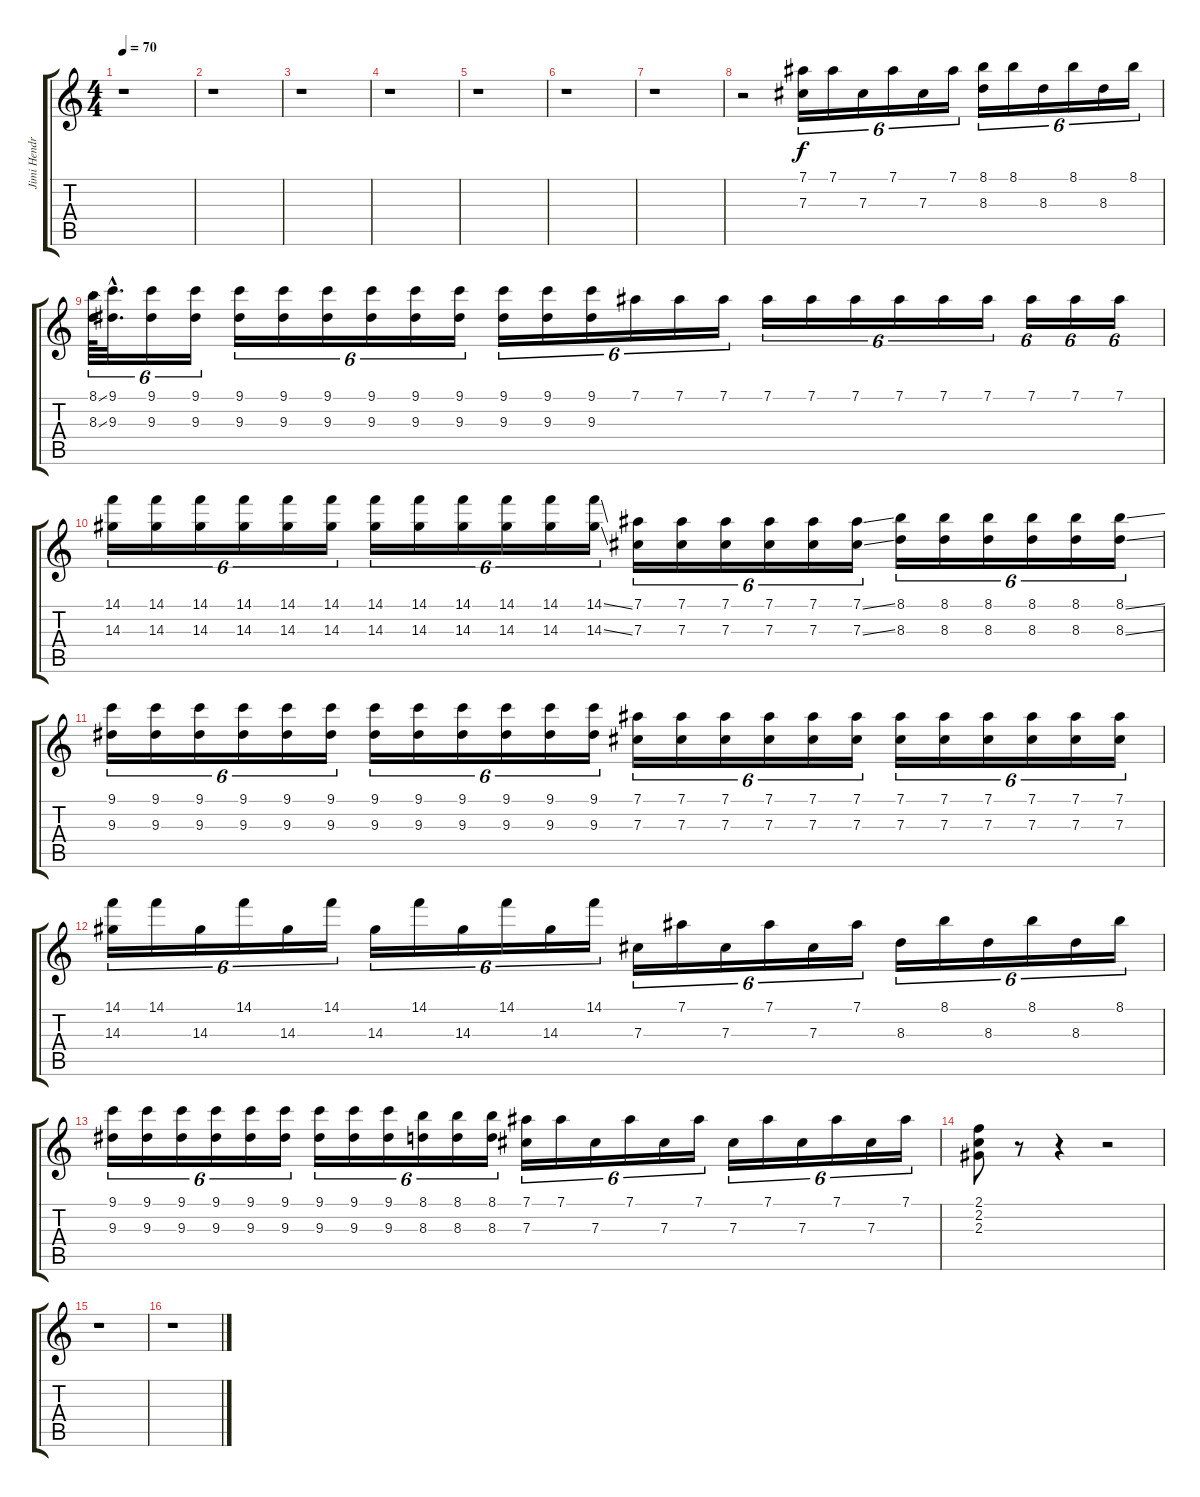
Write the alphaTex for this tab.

\track ("Jimi Hendrix Solo" "Jimi Hendr") {instrument electricguitarjazz}
\staff {score tabs}
\tuning (Eb4 Bb3 Gb3 Db3 Ab2 Eb2) {hide}
\ts (4 4)
\tempo 70
\clef g2
\ks c
r.1{dy f instrument electricguitarjazz} |
r.1 |
r.1 |
r.1 |
r.1 |
r.1 |
r.1 |
r.2 (7.1 7.3).16{tu (6 4)} 7.1.16{tu (6 4)} 7.3.16{tu (6 4)} 7.1.16{tu (6 4)} 7.3.16{tu (6 4)} 7.1.16{tu (6 4)} (8.1 8.3).16{tu (6 4)} 8.1.16{tu (6 4)} 8.3.16{tu (6 4)} 8.1.16{tu (6 4)} 8.3.16{tu (6 4)} 8.1.16{tu (6 4)} |
(8.1{ss} 8.3{ss}).64{tu (6 4)} (9.1{hac} 9.3{hac}).32{d tu (6 4)} (9.1 9.3).16{tu (6 4)} (9.1 9.3).16{tu (6 4)} (9.1 9.3).16{tu (6 4)} (9.1 9.3).16{tu (6 4)} (9.1 9.3).16{tu (6 4)} (9.1 9.3).16{tu (6 4)} (9.1 9.3).16{tu (6 4)} (9.1 9.3).16{tu (6 4)} (9.1 9.3).16{tu (6 4)} (9.1 9.3).16{tu (6 4)} (9.1 9.3).16{tu (6 4)} 7.1.16{tu (6 4)} 7.1.16{tu (6 4)} 7.1.16{tu (6 4)} 7.1.16{tu (6 4)} 7.1.16{tu (6 4)} 7.1.16{tu (6 4)} 7.1.16{tu (6 4)} 7.1.16{tu (6 4)} 7.1.16{tu (6 4)} 7.1.16{tu (6 4)} 7.1.16{tu (6 4)} 7.1.16{tu (6 4)} |
(14.1 14.3).16{tu (6 4)} (14.1 14.3).16{tu (6 4)} (14.1 14.3).16{tu (6 4)} (14.1 14.3).16{tu (6 4)} (14.1 14.3).16{tu (6 4)} (14.1 14.3).16{tu (6 4)} (14.1 14.3).16{tu (6 4)} (14.1 14.3).16{tu (6 4)} (14.1 14.3).16{tu (6 4)} (14.1 14.3).16{tu (6 4)} (14.1 14.3).16{tu (6 4)} (14.1{ss} 14.3{ss}).16{tu (6 4)} (7.1 7.3).16{tu (6 4)} (7.1 7.3).16{tu (6 4)} (7.1 7.3).16{tu (6 4)} (7.1 7.3).16{tu (6 4)} (7.1 7.3).16{tu (6 4)} (7.1{ss} 7.3{ss}).16{tu (6 4)} (8.1 8.3).16{tu (6 4)} (8.1 8.3).16{tu (6 4)} (8.1 8.3).16{tu (6 4)} (8.1 8.3).16{tu (6 4)} (8.1 8.3).16{tu (6 4)} (8.1{ss} 8.3{ss}).16{tu (6 4)} |
(9.1 9.3).16{tu (6 4)} (9.1 9.3).16{tu (6 4)} (9.1 9.3).16{tu (6 4)} (9.1 9.3).16{tu (6 4)} (9.1 9.3).16{tu (6 4)} (9.1 9.3).16{tu (6 4)} (9.1 9.3).16{tu (6 4)} (9.1 9.3).16{tu (6 4)} (9.1 9.3).16{tu (6 4)} (9.1 9.3).16{tu (6 4)} (9.1 9.3).16{tu (6 4)} (9.1 9.3).16{tu (6 4)} (7.1 7.3).16{tu (6 4)} (7.1 7.3).16{tu (6 4)} (7.1 7.3).16{tu (6 4)} (7.1 7.3).16{tu (6 4)} (7.1 7.3).16{tu (6 4)} (7.1 7.3).16{tu (6 4)} (7.1 7.3).16{tu (6 4)} (7.1 7.3).16{tu (6 4)} (7.1 7.3).16{tu (6 4)} (7.1 7.3).16{tu (6 4)} (7.1 7.3).16{tu (6 4)} (7.1 7.3).16{tu (6 4)} |
(14.1 14.3).16{tu (6 4)} 14.1.16{tu (6 4)} 14.3.16{tu (6 4)} 14.1.16{tu (6 4)} 14.3.16{tu (6 4)} 14.1.16{tu (6 4)} 14.3.16{tu (6 4)} 14.1.16{tu (6 4)} 14.3.16{tu (6 4)} 14.1.16{tu (6 4)} 14.3.16{tu (6 4)} 14.1.16{tu (6 4)} 7.3.16{tu (6 4)} 7.1.16{tu (6 4)} 7.3.16{tu (6 4)} 7.1.16{tu (6 4)} 7.3.16{tu (6 4)} 7.1.16{tu (6 4)} 8.3.16{tu (6 4)} 8.1.16{tu (6 4)} 8.3.16{tu (6 4)} 8.1.16{tu (6 4)} 8.3.16{tu (6 4)} 8.1.16{tu (6 4)} |
(9.1 9.3).16{tu (6 4)} (9.1 9.3).16{tu (6 4)} (9.1 9.3).16{tu (6 4)} (9.1 9.3).16{tu (6 4)} (9.1 9.3).16{tu (6 4)} (9.1 9.3).16{tu (6 4)} (9.1 9.3).16{tu (6 4)} (9.1 9.3).16{tu (6 4)} (9.1 9.3).16{tu (6 4)} (8.1 8.3).16{tu (6 4)} (8.1 8.3).16{tu (6 4)} (8.1 8.3).16{tu (6 4)} (7.1 7.3).16{tu (6 4)} 7.1.16{tu (6 4)} 7.3.16{tu (6 4)} 7.1.16{tu (6 4)} 7.3.16{tu (6 4)} 7.1.16{tu (6 4)} 7.3.16{tu (6 4)} 7.1.16{tu (6 4)} 7.3.16{tu (6 4)} 7.1.16{tu (6 4)} 7.3.16{tu (6 4)} 7.1.16{tu (6 4)} |
(2.1 2.2 2.3).8 r.8 r.4 r.2 |
r.1 |
r.1
